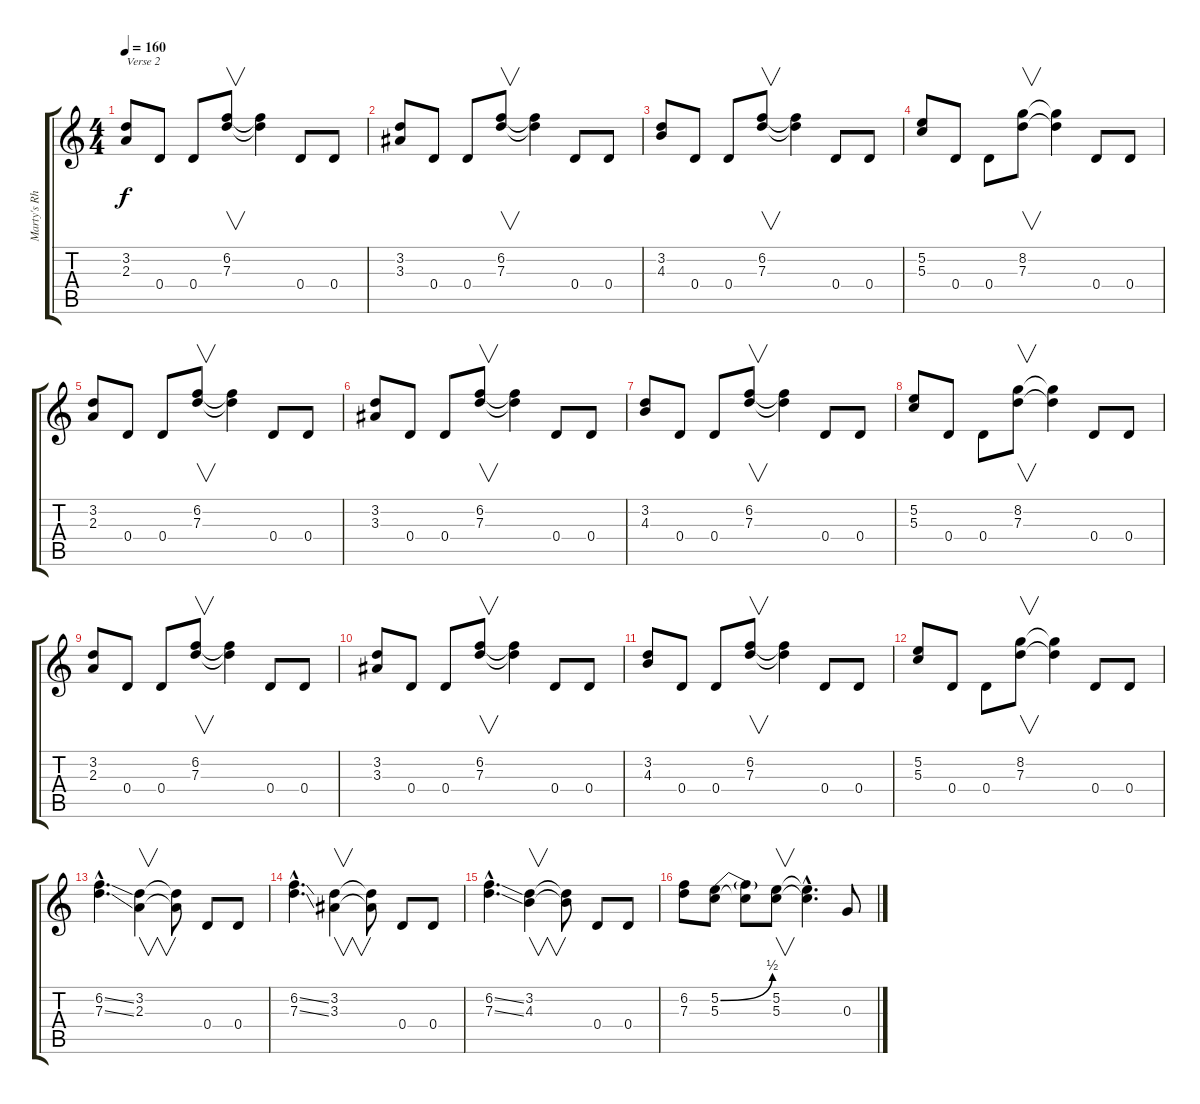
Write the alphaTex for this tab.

\track ("Marty's Rhythm" "Marty's Rh") {instrument overdrivenguitar}
\staff {score tabs}
\tuning (E4 B3 G3 D3 A2 E2) {hide}
\ts (4 4)
\tempo 160
\clef g2
\ks c
(3.2 2.3).8{txt "Verse 2" dy f} 0.4.8 0.4.8 (6.2 7.3).8{v} (6.2{t} 7.3{t}).4 0.4.8 0.4.8 |
(3.2 3.3).8 0.4.8 0.4.8 (6.2 7.3).8{v} (6.2{t} 7.3{t}).4 0.4.8 0.4.8 |
(3.2 4.3).8 0.4.8 0.4.8 (6.2 7.3).8{v} (6.2{t} 7.3{t}).4 0.4.8 0.4.8 |
(5.2 5.3).8 0.4.8 0.4.8 (8.2 7.3).8{v} (8.2{t} 7.3{t}).4 0.4.8 0.4.8 |
(3.2 2.3).8 0.4.8 0.4.8 (6.2 7.3).8{v} (6.2{t} 7.3{t}).4 0.4.8 0.4.8 |
(3.2 3.3).8 0.4.8 0.4.8 (6.2 7.3).8{v} (6.2{t} 7.3{t}).4 0.4.8 0.4.8 |
(3.2 4.3).8 0.4.8 0.4.8 (6.2 7.3).8{v} (6.2{t} 7.3{t}).4 0.4.8 0.4.8 |
(5.2 5.3).8 0.4.8 0.4.8 (8.2 7.3).8{v} (8.2{t} 7.3{t}).4 0.4.8 0.4.8 |
(3.2 2.3).8 0.4.8 0.4.8 (6.2 7.3).8{v} (6.2{t} 7.3{t}).4 0.4.8 0.4.8 |
(3.2 3.3).8 0.4.8 0.4.8 (6.2 7.3).8{v} (6.2{t} 7.3{t}).4 0.4.8 0.4.8 |
(3.2 4.3).8 0.4.8 0.4.8 (6.2 7.3).8{v} (6.2{t} 7.3{t}).4 0.4.8 0.4.8 |
(5.2 5.3).8 0.4.8 0.4.8 (8.2 7.3).8{v} (8.2{t} 7.3{t}).4 0.4.8 0.4.8 |
(6.2{ss hac} 7.3{ss hac}).4{d} (3.2 2.3).4{v} (3.2{t} 2.3{t}).8 0.4.8 0.4.8 |
(6.2{ss hac} 7.3{ss hac}).4{d} (3.2 3.3).4{v} (3.2{t} 3.3{t}).8 0.4.8 0.4.8 |
(6.2{ss hac} 7.3{ss hac}).4{d} (3.2 4.3).4{v} (3.2{t} 4.3{t}).8 0.4.8 0.4.8 |
(6.2 7.3).8 (5.2{be (bend 0 0 60 2)} 5.3).8 (5.2{t} 5.3{t}).8 (5.2 5.3).8{v} (5.2{hac t} 5.3{hac t}).4{d} 0.3.8
